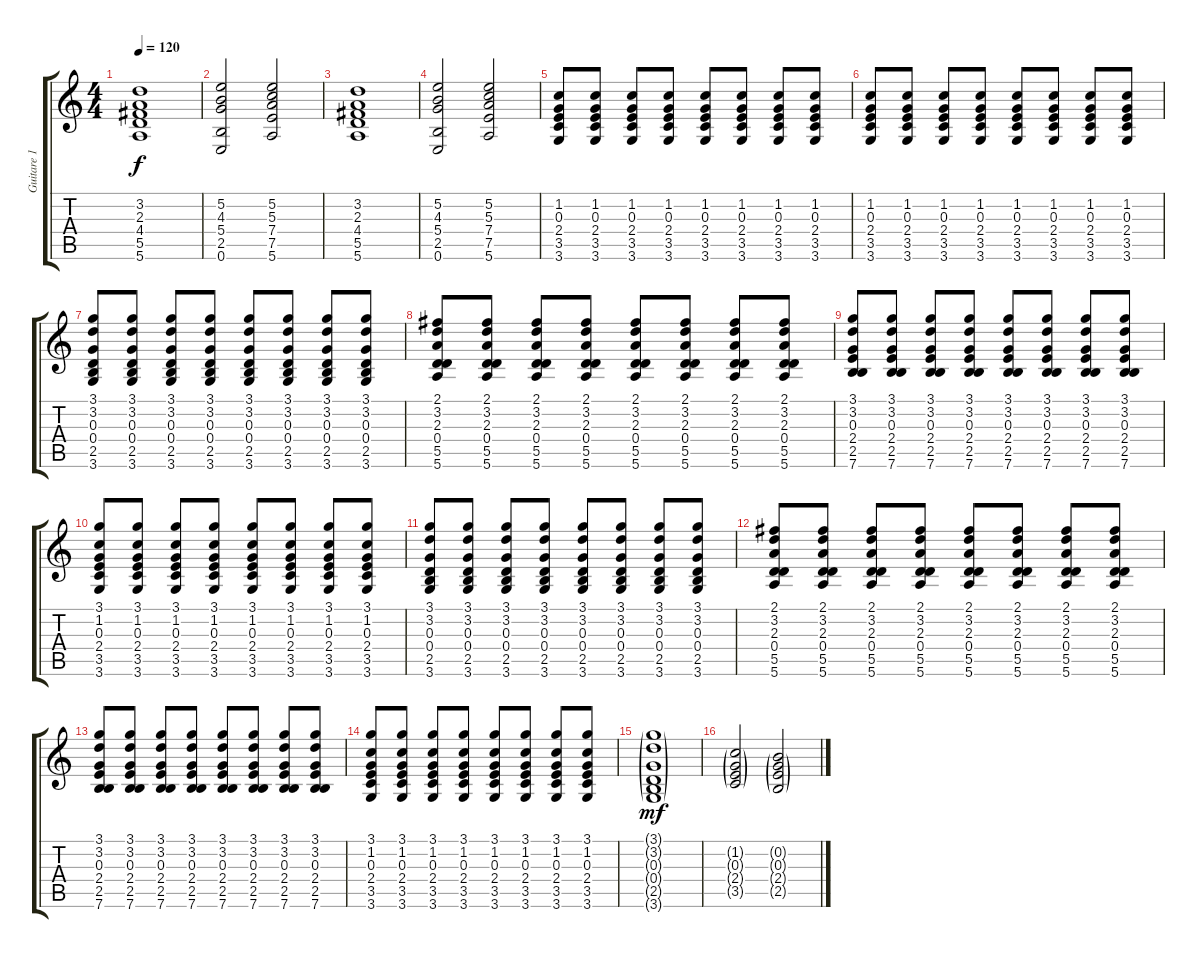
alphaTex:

\track ("Guitare 1" "Guitare 1") {instrument distortionguitar}
\staff {score tabs}
\tuning (E4 B3 G3 D3 A2 E2) {hide}
\ts (4 4)
\tempo 120
\clef g2
\ks c
(3.2 2.3 4.4 5.5 5.6).1{dy f} |
(5.2 4.3 5.4 2.5 0.6).2 (5.2 5.3 7.4 7.5 5.6).2 |
(3.2 2.3 4.4 5.5 5.6).1 |
(5.2 4.3 5.4 2.5 0.6).2 (5.2 5.3 7.4 7.5 5.6).2 |
(1.2 0.3 2.4 3.5 3.6).8{volume 12} (1.2 0.3 2.4 3.5 3.6).8 (1.2 0.3 2.4 3.5 3.6).8 (1.2 0.3 2.4 3.5 3.6).8 (1.2 0.3 2.4 3.5 3.6).8 (1.2 0.3 2.4 3.5 3.6).8 (1.2 0.3 2.4 3.5 3.6).8 (1.2 0.3 2.4 3.5 3.6).8 |
(1.2 0.3 2.4 3.5 3.6).8{volume 16} (1.2 0.3 2.4 3.5 3.6).8 (1.2 0.3 2.4 3.5 3.6).8 (1.2 0.3 2.4 3.5 3.6).8 (1.2 0.3 2.4 3.5 3.6).8 (1.2 0.3 2.4 3.5 3.6).8 (1.2 0.3 2.4 3.5 3.6).8 (1.2 0.3 2.4 3.5 3.6).8 |
(3.1 3.2 0.3 0.4 2.5 3.6).8 (3.1 3.2 0.3 0.4 2.5 3.6).8 (3.1 3.2 0.3 0.4 2.5 3.6).8 (3.1 3.2 0.3 0.4 2.5 3.6).8 (3.1 3.2 0.3 0.4 2.5 3.6).8 (3.1 3.2 0.3 0.4 2.5 3.6).8 (3.1 3.2 0.3 0.4 2.5 3.6).8 (3.1 3.2 0.3 0.4 2.5 3.6).8 |
(2.1 3.2 2.3 0.4 5.5 5.6).8 (2.1 3.2 2.3 0.4 5.5 5.6).8 (2.1 3.2 2.3 0.4 5.5 5.6).8 (2.1 3.2 2.3 0.4 5.5 5.6).8 (2.1 3.2 2.3 0.4 5.5 5.6).8 (2.1 3.2 2.3 0.4 5.5 5.6).8 (2.1 3.2 2.3 0.4 5.5 5.6).8 (2.1 3.2 2.3 0.4 5.5 5.6).8 |
(3.1 3.2 0.3 2.4 2.5 7.6).8 (3.1 3.2 0.3 2.4 2.5 7.6).8 (3.1 3.2 0.3 2.4 2.5 7.6).8 (3.1 3.2 0.3 2.4 2.5 7.6).8 (3.1 3.2 0.3 2.4 2.5 7.6).8 (3.1 3.2 0.3 2.4 2.5 7.6).8 (3.1 3.2 0.3 2.4 2.5 7.6).8 (3.1 3.2 0.3 2.4 2.5 7.6).8 |
(3.1 1.2 0.3 2.4 3.5 3.6).8 (3.1 1.2 0.3 2.4 3.5 3.6).8 (3.1 1.2 0.3 2.4 3.5 3.6).8 (3.1 1.2 0.3 2.4 3.5 3.6).8 (3.1 1.2 0.3 2.4 3.5 3.6).8 (3.1 1.2 0.3 2.4 3.5 3.6).8 (3.1 1.2 0.3 2.4 3.5 3.6).8 (3.1 1.2 0.3 2.4 3.5 3.6).8 |
(3.1 3.2 0.3 0.4 2.5 3.6).8 (3.1 3.2 0.3 0.4 2.5 3.6).8 (3.1 3.2 0.3 0.4 2.5 3.6).8 (3.1 3.2 0.3 0.4 2.5 3.6).8 (3.1 3.2 0.3 0.4 2.5 3.6).8 (3.1 3.2 0.3 0.4 2.5 3.6).8 (3.1 3.2 0.3 0.4 2.5 3.6).8 (3.1 3.2 0.3 0.4 2.5 3.6).8 |
(2.1 3.2 2.3 0.4 5.5 5.6).8 (2.1 3.2 2.3 0.4 5.5 5.6).8 (2.1 3.2 2.3 0.4 5.5 5.6).8 (2.1 3.2 2.3 0.4 5.5 5.6).8 (2.1 3.2 2.3 0.4 5.5 5.6).8 (2.1 3.2 2.3 0.4 5.5 5.6).8 (2.1 3.2 2.3 0.4 5.5 5.6).8 (2.1 3.2 2.3 0.4 5.5 5.6).8 |
(3.1 3.2 0.3 2.4 2.5 7.6).8 (3.1 3.2 0.3 2.4 2.5 7.6).8 (3.1 3.2 0.3 2.4 2.5 7.6).8 (3.1 3.2 0.3 2.4 2.5 7.6).8 (3.1 3.2 0.3 2.4 2.5 7.6).8 (3.1 3.2 0.3 2.4 2.5 7.6).8 (3.1 3.2 0.3 2.4 2.5 7.6).8 (3.1 3.2 0.3 2.4 2.5 7.6).8 |
(3.1 1.2 0.3 2.4 3.5 3.6).8 (3.1 1.2 0.3 2.4 3.5 3.6).8 (3.1 1.2 0.3 2.4 3.5 3.6).8 (3.1 1.2 0.3 2.4 3.5 3.6).8 (3.1 1.2 0.3 2.4 3.5 3.6).8 (3.1 1.2 0.3 2.4 3.5 3.6).8 (3.1 1.2 0.3 2.4 3.5 3.6).8 (3.1 1.2 0.3 2.4 3.5 3.6).8 |
(3.1{g} 3.2{g} 0.3{g} 0.4{g} 2.5{g} 3.6{g}).1{dy mf} |
(1.2{g} 0.3{g} 2.4{g} 3.5{g}).2 (0.2{g} 0.3{g} 2.4{g} 2.5{g}).2
